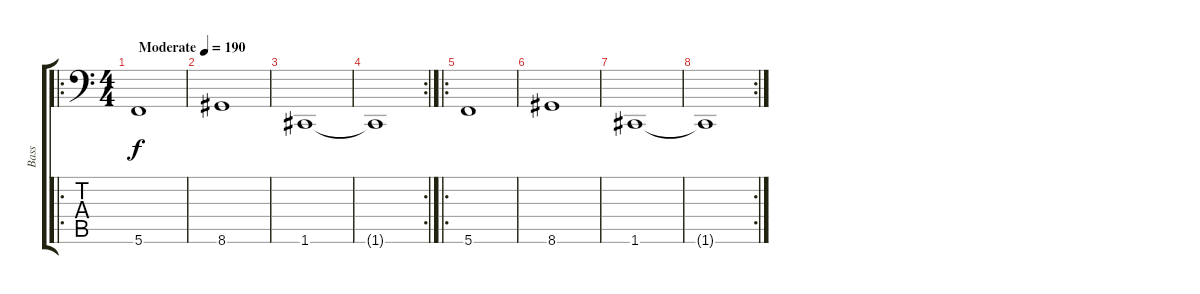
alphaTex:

\track ("Bass" "Bass") {instrument electricbasspick}
\staff {score tabs}
\tuning (D3 A2 F2 C2 G1 C1) {hide}
\ro
\ts (4 4)
\tempo (190 "Moderate")
\clef f4
\ks c
5.6.1{dy f instrument electricbasspick} |
8.6.1 |
1.6.1 |
\rc 2
1.6{t}.1 |
\ro
5.6.1 |
8.6.1 |
1.6.1 |
\rc 2
1.6{t}.1
